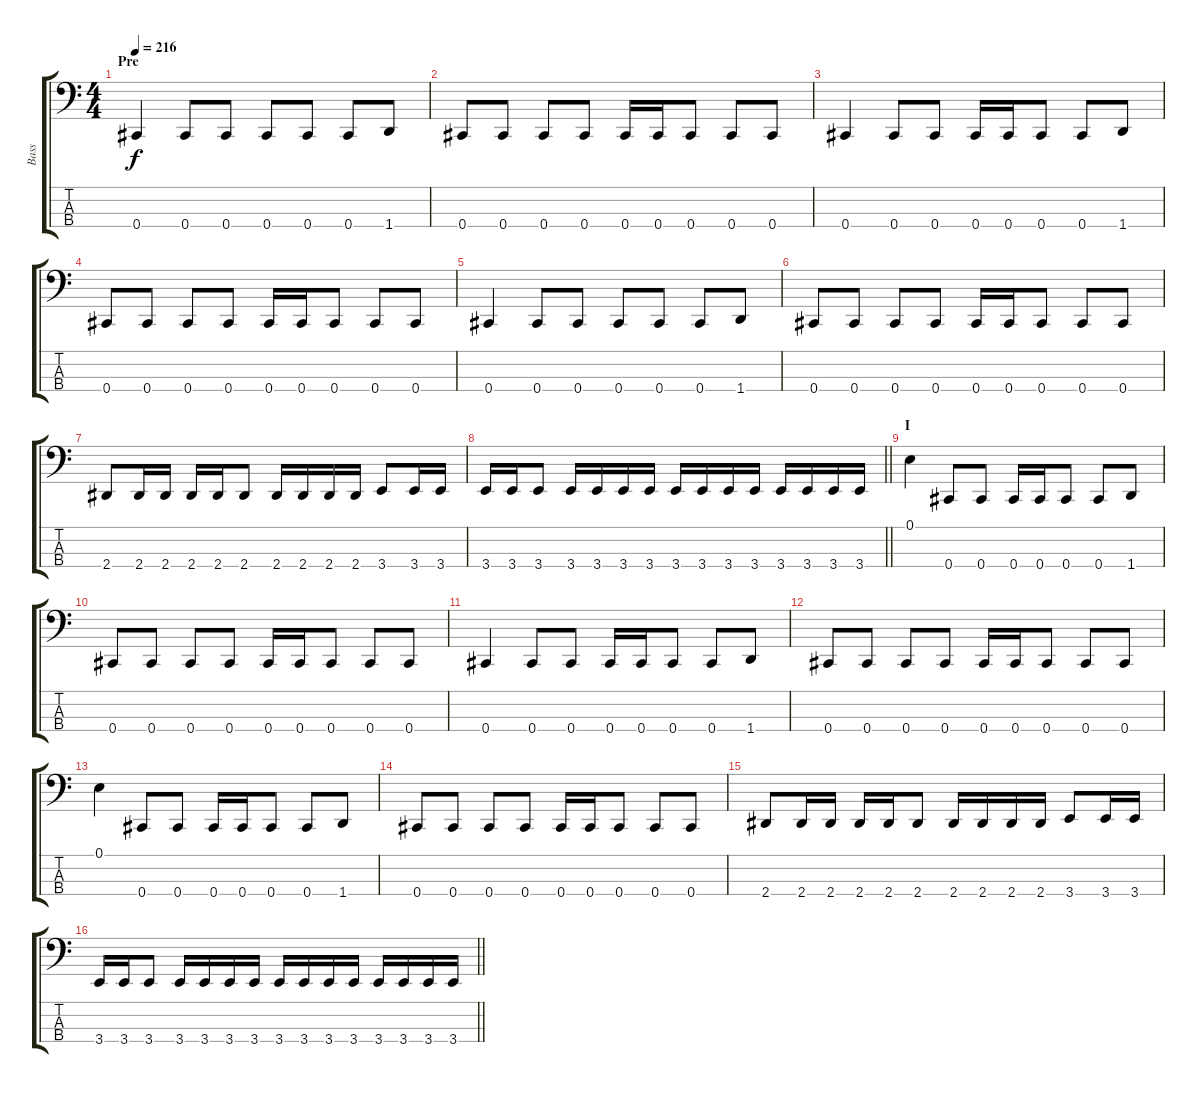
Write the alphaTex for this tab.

\track ("Bass" "Bass") {instrument electricbassfinger}
\staff {score tabs}
\tuning (E2 B1 Gb1 Db1) {hide}
\ts (4 4)
\section ("" "Pre")
\tempo 216
\clef f4
\ks c
0.4.4{dy f} 0.4.8 0.4.8 0.4.8 0.4.8 0.4.8 1.4.8 |
0.4.8 0.4.8 0.4.8 0.4.8 0.4.16 0.4.16 0.4.8 0.4.8 0.4.8 |
0.4.4 0.4.8 0.4.8 0.4.16 0.4.16 0.4.8 0.4.8 1.4.8 |
0.4.8 0.4.8 0.4.8 0.4.8 0.4.16 0.4.16 0.4.8 0.4.8 0.4.8 |
0.4.4 0.4.8 0.4.8 0.4.8 0.4.8 0.4.8 1.4.8 |
0.4.8 0.4.8 0.4.8 0.4.8 0.4.16 0.4.16 0.4.8 0.4.8 0.4.8 |
2.4.8 2.4.16 2.4.16 2.4.16 2.4.16 2.4.8 2.4.16 2.4.16 2.4.16 2.4.16 3.4.8 3.4.16 3.4.16 |
\barLineRight lightlight
3.4.16 3.4.16 3.4.8 3.4.16 3.4.16 3.4.16 3.4.16 3.4.16 3.4.16 3.4.16 3.4.16 3.4.16 3.4.16 3.4.16 3.4.16 |
\section ("" "I")
0.1.4 0.4.8 0.4.8 0.4.16 0.4.16 0.4.8 0.4.8 1.4.8 |
0.4.8 0.4.8 0.4.8 0.4.8 0.4.16 0.4.16 0.4.8 0.4.8 0.4.8 |
0.4.4 0.4.8 0.4.8 0.4.16 0.4.16 0.4.8 0.4.8 1.4.8 |
0.4.8 0.4.8 0.4.8 0.4.8 0.4.16 0.4.16 0.4.8 0.4.8 0.4.8 |
0.1.4 0.4.8 0.4.8 0.4.16 0.4.16 0.4.8 0.4.8 1.4.8 |
0.4.8 0.4.8 0.4.8 0.4.8 0.4.16 0.4.16 0.4.8 0.4.8 0.4.8 |
2.4.8 2.4.16 2.4.16 2.4.16 2.4.16 2.4.8 2.4.16 2.4.16 2.4.16 2.4.16 3.4.8 3.4.16 3.4.16 |
\barLineRight lightlight
3.4.16 3.4.16 3.4.8 3.4.16 3.4.16 3.4.16 3.4.16 3.4.16 3.4.16 3.4.16 3.4.16 3.4.16 3.4.16 3.4.16 3.4.16
